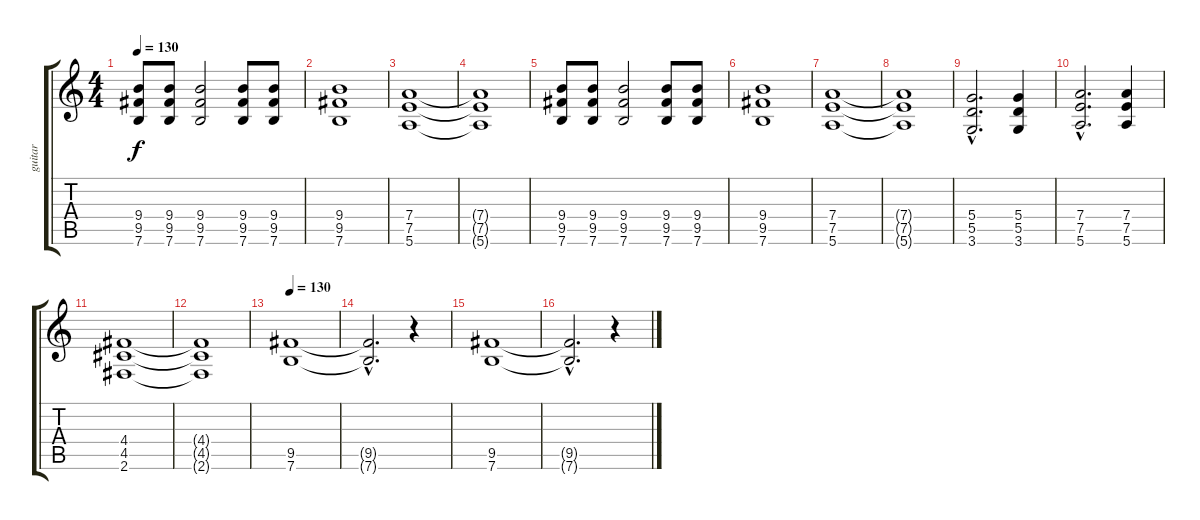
\track ("guitar" "guitar") {instrument distortionguitar}
\staff {score tabs}
\tuning (E4 B3 G3 D3 A2 E2) {hide}
\ts (4 4)
\tempo 130
\clef g2
\ks c
(9.4 9.5 7.6).8{dy f} (9.4 9.5 7.6).8 (9.4 9.5 7.6).2 (9.4 9.5 7.6).8 (9.4 9.5 7.6).8 |
(9.4 9.5 7.6).1 |
(7.4 7.5 5.6).1 |
(7.4{t} 7.5{t} 5.6{t}).1 |
(9.4 9.5 7.6).8 (9.4 9.5 7.6).8 (9.4 9.5 7.6).2 (9.4 9.5 7.6).8 (9.4 9.5 7.6).8 |
(9.4 9.5 7.6).1 |
(7.4 7.5 5.6).1 |
(7.4{t} 7.5{t} 5.6{t}).1 |
(5.4{hac} 5.5{hac} 3.6{hac}).2{d} (5.4 5.5 3.6).4 |
(7.4{hac} 7.5{hac} 5.6{hac}).2{d} (7.4 7.5 5.6).4 |
(4.4 4.5 2.6).1 |
(4.4{t} 4.5{t} 2.6{t}).1 |
\tempo 130
(9.5 7.6).1 |
(9.5{hac t} 7.6{hac t}).2{d} r.4 |
(9.5 7.6).1 |
(9.5{hac t} 7.6{hac t}).2{d} r.4
